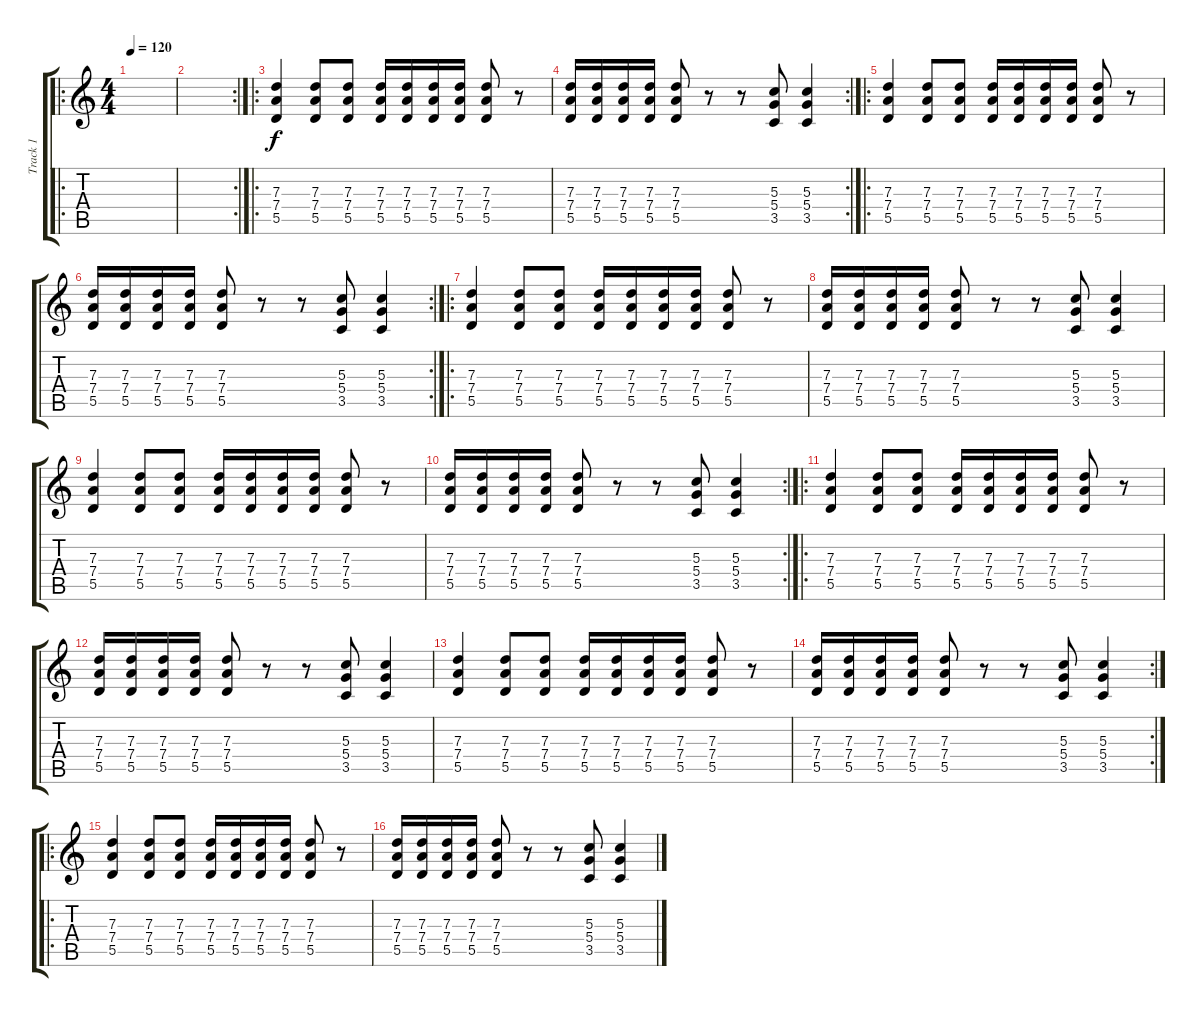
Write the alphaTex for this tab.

\track ("Track 1" "Track 1") {instrument distortionguitar}
\staff {score tabs}
\tuning (E4 B3 G3 D3 A2 E2) {hide}
\ro
\ts (4 4)
\tempo 120
\clef g2
\ks c
|
\rc 2
|
\ro
(7.3 7.4 5.5).4 (7.3 7.4 5.5).8 (7.3 7.4 5.5).8 (7.3 7.4 5.5).16 (7.3 7.4 5.5).16 (7.3 7.4 5.5).16 (7.3 7.4 5.5).16 (7.3 7.4 5.5).8 r.8 |
\rc 2
(7.3 7.4 5.5).16 (7.3 7.4 5.5).16 (7.3 7.4 5.5).16 (7.3 7.4 5.5).16 (7.3 7.4 5.5).8 r.8 r.8 (5.3 5.4 3.5).8 (5.3 5.4 3.5).4 |
\ro
(7.3 7.4 5.5).4 (7.3 7.4 5.5).8 (7.3 7.4 5.5).8 (7.3 7.4 5.5).16 (7.3 7.4 5.5).16 (7.3 7.4 5.5).16 (7.3 7.4 5.5).16 (7.3 7.4 5.5).8 r.8 |
\rc 2
(7.3 7.4 5.5).16 (7.3 7.4 5.5).16 (7.3 7.4 5.5).16 (7.3 7.4 5.5).16 (7.3 7.4 5.5).8 r.8 r.8 (5.3 5.4 3.5).8 (5.3 5.4 3.5).4 |
\ro
(7.3 7.4 5.5).4 (7.3 7.4 5.5).8 (7.3 7.4 5.5).8 (7.3 7.4 5.5).16 (7.3 7.4 5.5).16 (7.3 7.4 5.5).16 (7.3 7.4 5.5).16 (7.3 7.4 5.5).8 r.8 |
(7.3 7.4 5.5).16 (7.3 7.4 5.5).16 (7.3 7.4 5.5).16 (7.3 7.4 5.5).16 (7.3 7.4 5.5).8 r.8 r.8 (5.3 5.4 3.5).8 (5.3 5.4 3.5).4 |
(7.3 7.4 5.5).4 (7.3 7.4 5.5).8 (7.3 7.4 5.5).8 (7.3 7.4 5.5).16 (7.3 7.4 5.5).16 (7.3 7.4 5.5).16 (7.3 7.4 5.5).16 (7.3 7.4 5.5).8 r.8 |
\rc 2
(7.3 7.4 5.5).16 (7.3 7.4 5.5).16 (7.3 7.4 5.5).16 (7.3 7.4 5.5).16 (7.3 7.4 5.5).8 r.8 r.8 (5.3 5.4 3.5).8 (5.3 5.4 3.5).4 |
\ro
(7.3 7.4 5.5).4 (7.3 7.4 5.5).8 (7.3 7.4 5.5).8 (7.3 7.4 5.5).16 (7.3 7.4 5.5).16 (7.3 7.4 5.5).16 (7.3 7.4 5.5).16 (7.3 7.4 5.5).8 r.8 |
(7.3 7.4 5.5).16 (7.3 7.4 5.5).16 (7.3 7.4 5.5).16 (7.3 7.4 5.5).16 (7.3 7.4 5.5).8 r.8 r.8 (5.3 5.4 3.5).8 (5.3 5.4 3.5).4 |
(7.3 7.4 5.5).4 (7.3 7.4 5.5).8 (7.3 7.4 5.5).8 (7.3 7.4 5.5).16 (7.3 7.4 5.5).16 (7.3 7.4 5.5).16 (7.3 7.4 5.5).16 (7.3 7.4 5.5).8 r.8 |
\rc 2
(7.3 7.4 5.5).16 (7.3 7.4 5.5).16 (7.3 7.4 5.5).16 (7.3 7.4 5.5).16 (7.3 7.4 5.5).8 r.8 r.8 (5.3 5.4 3.5).8 (5.3 5.4 3.5).4 |
\ro
(7.3 7.4 5.5).4 (7.3 7.4 5.5).8 (7.3 7.4 5.5).8 (7.3 7.4 5.5).16 (7.3 7.4 5.5).16 (7.3 7.4 5.5).16 (7.3 7.4 5.5).16 (7.3 7.4 5.5).8 r.8 |
(7.3 7.4 5.5).16 (7.3 7.4 5.5).16 (7.3 7.4 5.5).16 (7.3 7.4 5.5).16 (7.3 7.4 5.5).8 r.8 r.8 (5.3 5.4 3.5).8 (5.3 5.4 3.5).4
